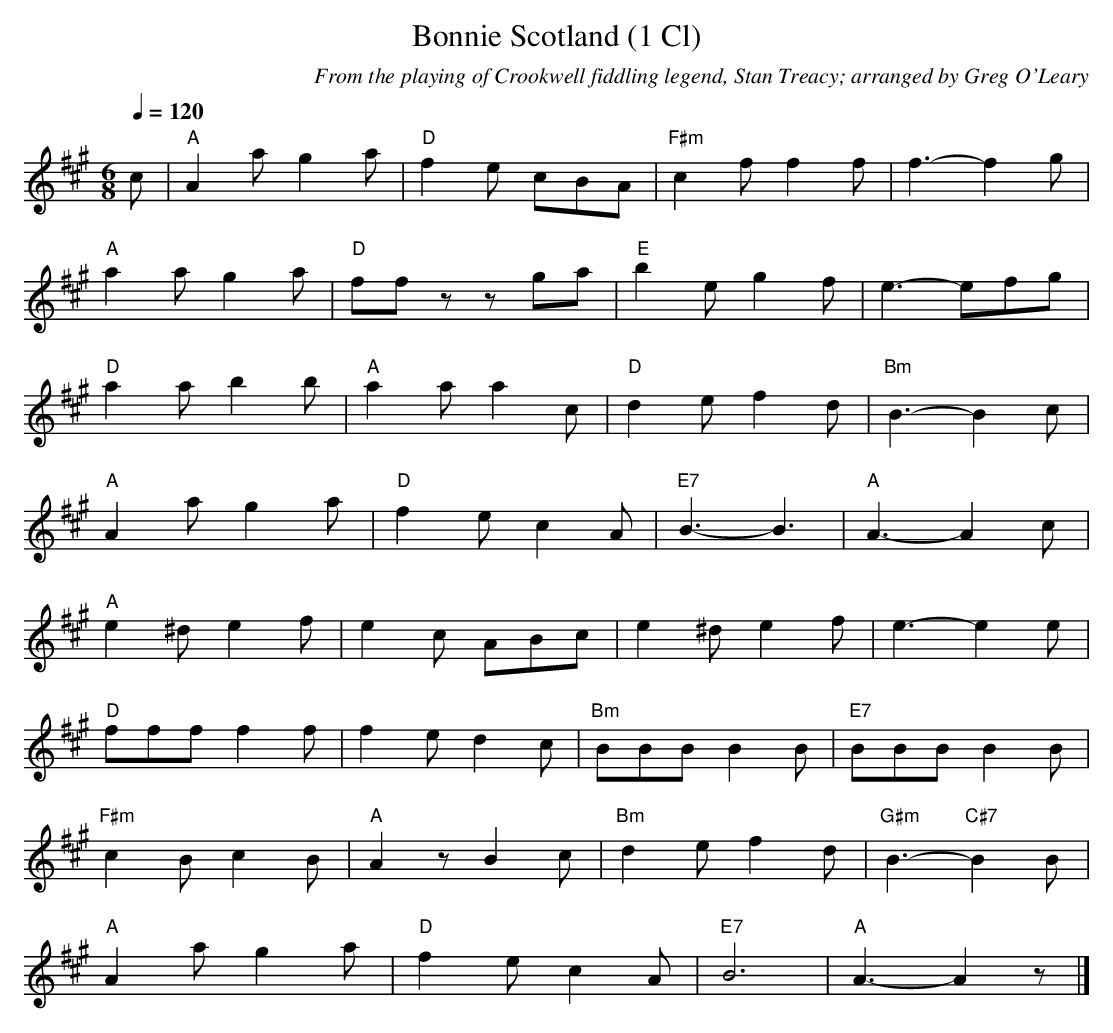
X:1
T:Bonnie Scotland (1 Cl)
M:6/8
L:1/8
Q:1/4=120
C:From the playing of Crookwell fiddling legend, Stan Treacy; arranged by Greg O'Leary
K:Amaj
c|"A"A2ag2a|"D"f2e cBA|"F#m"c2ff2f|f3-f2g|
"A"a2ag2a|"D"ffz zga|"E"b2eg2f|e3-efg|
"D"a2ab2b|"A"a2a a2c|"D"d2ef2d|"Bm"B3-B2c|
"A"A2ag2a|"D"f2ec2A|"E7"B3-B3|"A"A3-A2c|
"A"e2^de2f|e2c ABc|e2^de2f|e3-e2e|
"D"ffff2f|f2ed2c|"Bm"BBBB2B|"E7"BBBB2B|
"F#m"c2Bc2B|"A"A2z B2c|"Bm"d2ef2d|"G#m"B3-"C#7"B2B|
"A"A2ag2a|"D"f2ec2A|"E7"B6|"A"A3-A2z|]
